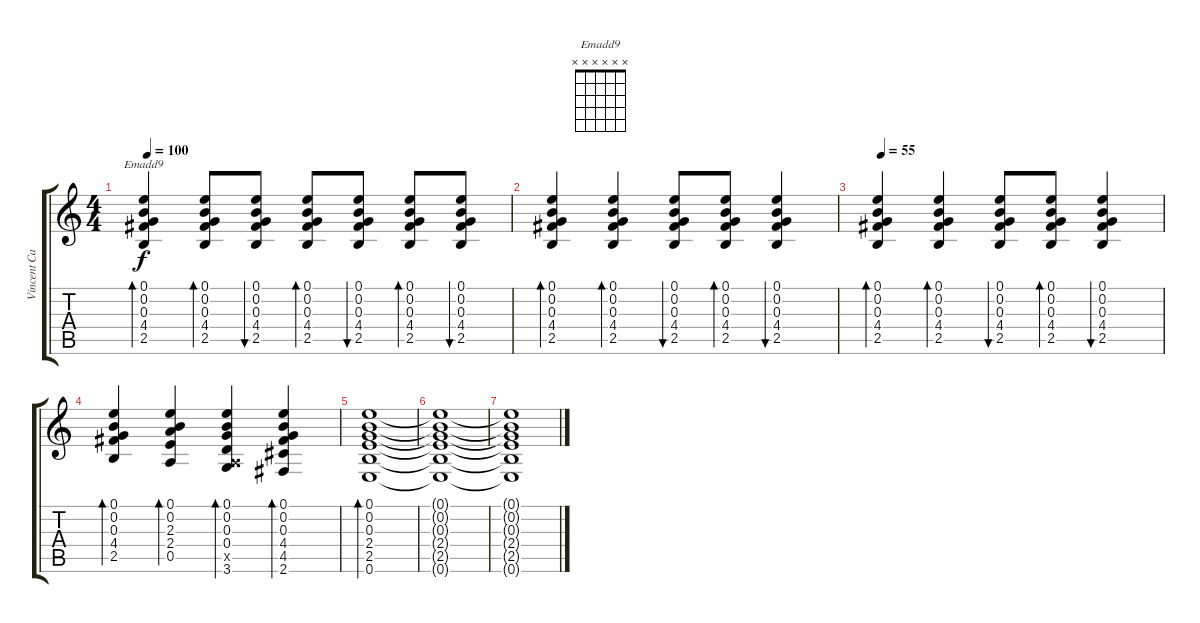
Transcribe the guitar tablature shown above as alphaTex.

\track ("Vincent Cavanagh (Acoustic Guitar 2)" "Vincent Ca") {instrument acousticguitarsteel}
\staff {score tabs}
\tuning (E4 B3 G3 D3 A2 E2) {hide}
\chord ("Emadd9" x x x x x x) {firstfret 0}
\ts (4 4)
\tempo 100
\clef g2
\ks c
(0.1 0.2 0.3 4.4 2.5).4{bd 60 ch "Emadd9" dy f} (0.1 0.2 0.3 4.4 2.5).8{bd 30} (0.1 0.2 0.3 4.4 2.5).8{bu 30} (0.1 0.2 0.3 4.4 2.5).8{bd 30} (0.1 0.2 0.3 4.4 2.5).8{bu 30} (0.1 0.2 0.3 4.4 2.5).8{bd 30} (0.1 0.2 0.3 4.4 2.5).8{bu 30} |
(0.1 0.2 0.3 4.4 2.5).4{bd 60} (0.1 0.2 0.3 4.4 2.5).4{bd 30} (0.1 0.2 0.3 4.4 2.5).8{bu 30} (0.1 0.2 0.3 4.4 2.5).8{bd 30} (0.1 0.2 0.3 4.4 2.5).4{bu 30} |
\tempo 55
(0.1 0.2 0.3 4.4 2.5).4{bd 60} (0.1 0.2 0.3 4.4 2.5).4{bd 30} (0.1 0.2 0.3 4.4 2.5).8{bu 30} (0.1 0.2 0.3 4.4 2.5).8{bd 30} (0.1 0.2 0.3 4.4 2.5).4{bu 30} |
(0.1 0.2 0.3 4.4 2.5).4{bd 240} (0.1 0.2 2.3 2.4 0.5).4{bd 240} (0.1 0.2 0.3 0.4 0.5{x} 3.6).4{bd 240} (0.1 0.2 0.3 4.4 4.5 2.6).4{bd 240} |
(0.1 0.2 0.3 2.4 2.5 0.6).1{bd 240} |
(0.1{t} 0.2{t} 0.3{t} 2.4{t} 2.5{t} 0.6{t}).1 |
(0.1{t} 0.2{t} 0.3{t} 2.4{t} 2.5{t} 0.6{t}).1
